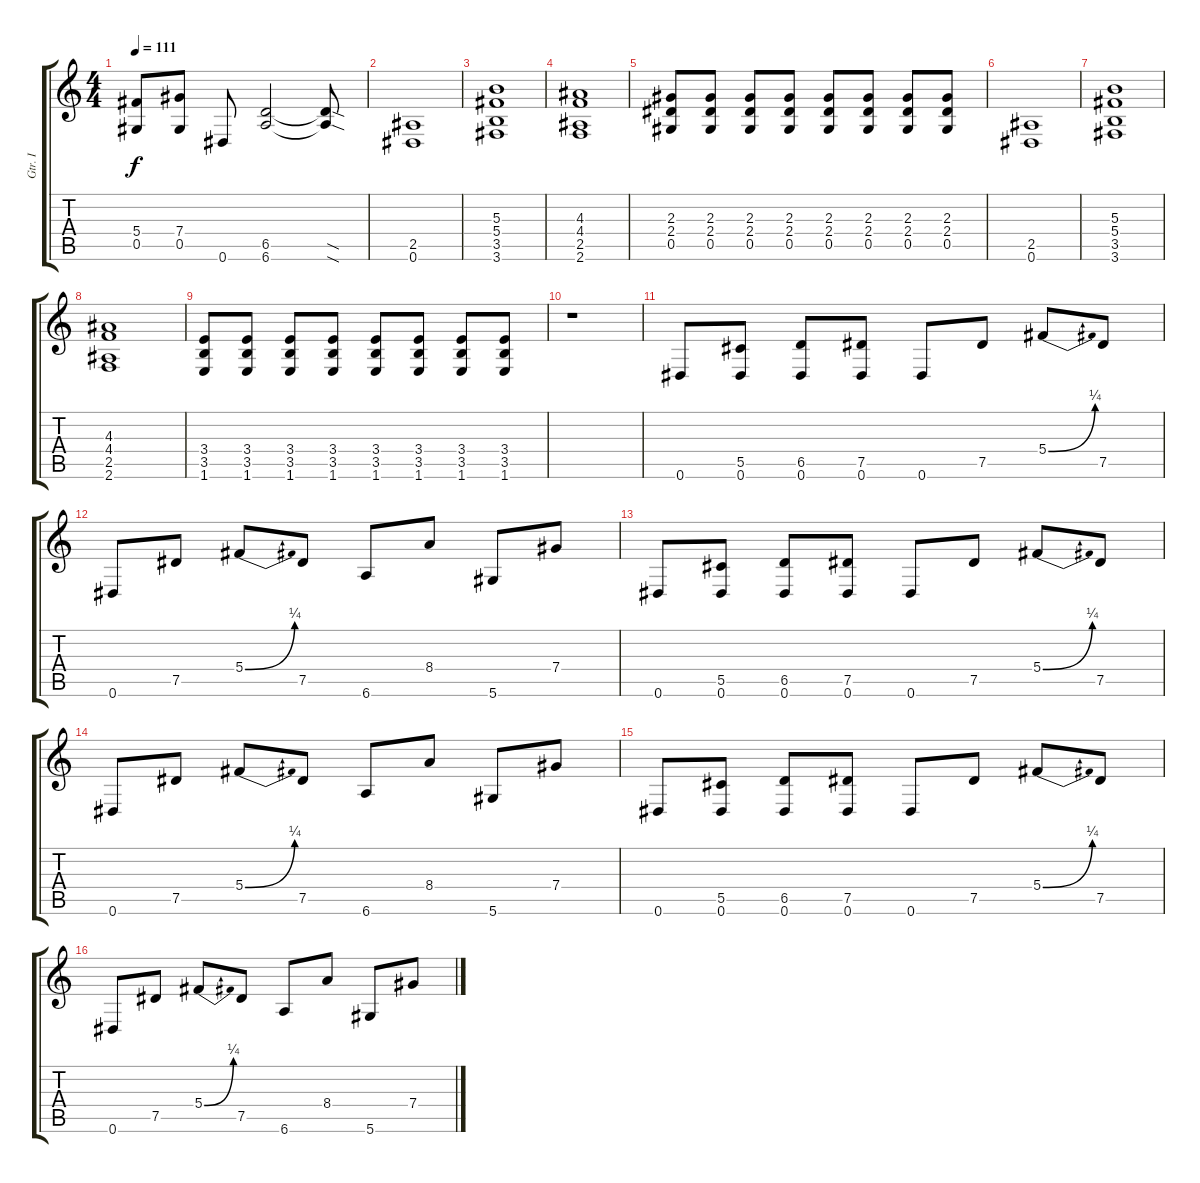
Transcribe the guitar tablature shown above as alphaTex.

\track ("Gtr. I" "Gtr. I") {instrument distortionguitar}
\staff {score tabs}
\tuning (Eb4 Bb3 Gb3 Db3 Ab2 Eb2) {hide}
\ts (4 4)
\tempo 111
\clef g2
\ks c
(5.4{t} 0.5{t}).8{dy f} (7.4 0.5).8 0.6.8 (6.5 6.6).2 (6.5{sod t} 6.6{sod t}).8 |
(2.5 0.6).1 |
(5.3 5.4 3.5 3.6).1 |
(4.3 4.4 2.5 2.6).1 |
(2.3 2.4 0.5).8 (2.3 2.4 0.5).8 (2.3 2.4 0.5).8 (2.3 2.4 0.5).8 (2.3 2.4 0.5).8 (2.3 2.4 0.5).8 (2.3 2.4 0.5).8 (2.3 2.4 0.5).8 |
(2.5 0.6).1 |
(5.3 5.4 3.5 3.6).1 |
(4.3 4.4 2.5 2.6).1 |
(3.4 3.5 1.6).8 (3.4 3.5 1.6).8 (3.4 3.5 1.6).8 (3.4 3.5 1.6).8 (3.4 3.5 1.6).8 (3.4 3.5 1.6).8 (3.4 3.5 1.6).8 (3.4 3.5 1.6).8 |
r.1 |
0.6.8 (5.5 0.6).8 (6.5 0.6).8 (7.5 0.6).8 0.6.8 7.5.8 5.4{be (bend 0 0 60 1)}.8 7.5.8 |
0.6.8 7.5.8 5.4{be (bend 0 0 60 1)}.8 7.5.8 6.6.8 8.4.8 5.6.8 7.4.8 |
0.6.8 (5.5 0.6).8 (6.5 0.6).8 (7.5 0.6).8 0.6.8 7.5.8 5.4{be (bend 0 0 60 1)}.8 7.5.8 |
0.6.8 7.5.8 5.4{be (bend 0 0 60 1)}.8 7.5.8 6.6.8 8.4.8 5.6.8 7.4.8 |
0.6.8 (5.5 0.6).8 (6.5 0.6).8 (7.5 0.6).8 0.6.8 7.5.8 5.4{be (bend 0 0 60 1)}.8 7.5.8 |
0.6.8 7.5.8 5.4{be (bend 0 0 60 1)}.8 7.5.8 6.6.8 8.4.8 5.6.8 7.4.8
